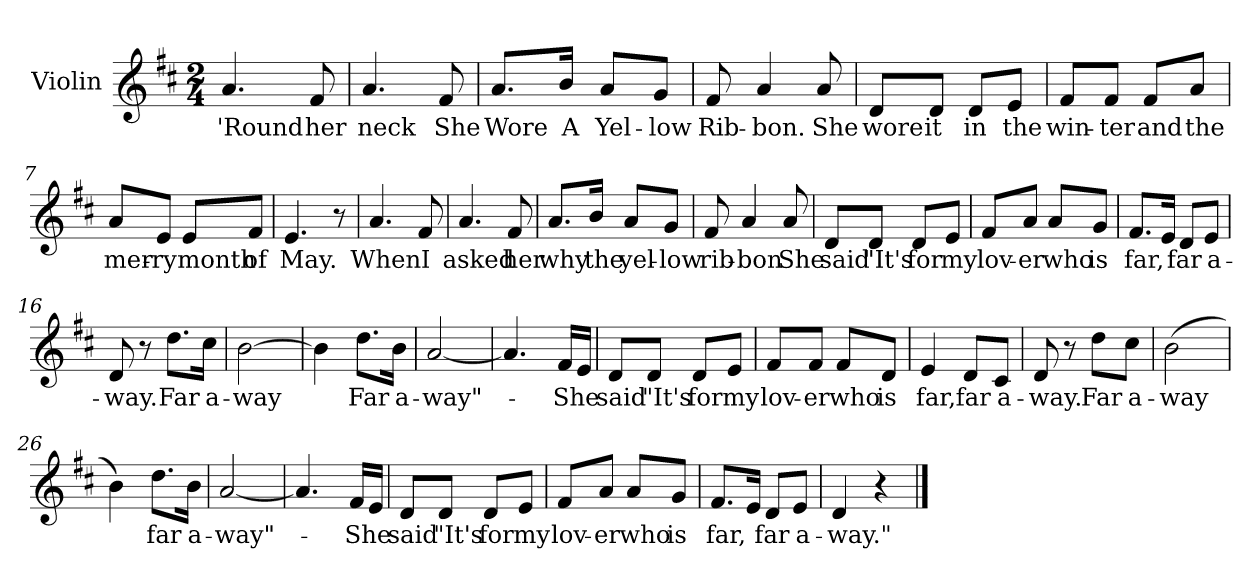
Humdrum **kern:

**kern	**text
*part1	*part1
*staff1	*staff1
*I"Violin	*
*I'Vln	*
*clefG2	*
*k[f#c#]	*
*D:	*
*M2/4	*
=1	=1
4.a/	'Round
8f#/	her
=2	=2
4.a/	neck
8f#/	She
=3	=3
8.a/L	Wore
16b/Jk	A
8a/L	Yel-
8g/J	-low
=4	=4
8f#/	Rib-
4a/	-bon.
8a/	She
=5	=5
8d/L	wore
8d/J	it
8d/L	in
8e/J	the
!!LO:LB:g=z
=6	=6
8f#/L	win-
8f#/J	-ter
8f#/L	and
8a/J	the
=7	=7
8a/L	mer-
8e/J	-ry
8e/L	month
8f#/J	of
=8	=8
4.e/	May.
8r	.
=9	=9
4.a/	When
8f#/	I
=10	=10
4.a/	asked
8f#/	her
!!LO:LB:g=z
=11	=11
8.a/L	why
16b/Jk	the
8a/L	yel-
8g/J	-low
=12	=12
8f#/	rib-
4a/	-bon
8a/	She
=13	=13
8d/L	said
8d/J	"It's
8d/L	for
8e/J	my
=14	=14
8f#/L	lov-
8a/J	-er
8a/L	who
8g/J	is
=15	=15
8.f#/L	far,
16e/Jk	.
8d/L	far
8e/J	a-
!!LO:LB:g=z
=16	=16
8d/	-way.
8r	.
8.dd\L	Far
16cc#\Jk	a-
=17	=17
[2b\	-way
=18	=18
4b\]	.
8.dd\L	Far
16b\Jk	a-
=19	=19
[2a/	-way"-
=20	=20
4.a/]	.
16f#/LL	She
16e/JJ	.
!!LO:LB:g=z
=21	=21
8d/L	said
8d/J	"It's
8d/L	for
8e/J	my
=22	=22
8f#/L	lov-
8f#/J	-er
8f#/L	who
8d/J	is
=23	=23
4e/	far,
8d/L	far
8c#/J	a-
=24	=24
8d/	-way.
8r	.
8dd\L	Far
8cc#\J	a-
=25	=25
(2b\	-way
!!LO:LB:g=z
=26	=26
4b\)	.
8.dd\L	far
16b\Jk	a-
=27	=27
[2a/	-way"-
=28	=28
4.a/]	.
16f#/LL	She
16e/JJ	.
=29	=29
8d/L	said
8d/J	"It's
8d/L	for
8e/J	my
!!LO:LB:g=z
=30	=30
8f#/L	lov-
8a/J	-er
8a/L	who
8g/J	is
=31	=31
8.f#/L	far,
16e/Jk	.
8d/L	far
8e/J	a-
=32	=32
4d/	-way."
4r	.
==	==
*-	*-
